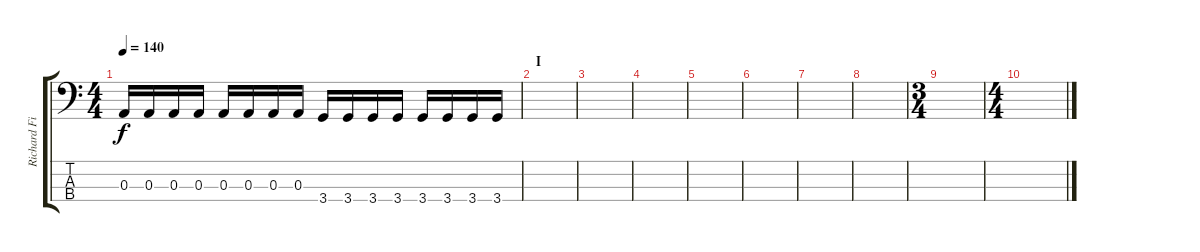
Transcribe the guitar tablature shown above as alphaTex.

\track ("Richard Filák" "Richard Fi") {instrument electricbassfinger}
\staff {score tabs}
\tuning (G2 D2 A1 E1) {hide}
\ts (4 4)
\tempo 140
\clef f4
\ks c
0.3.16{dy f} 0.3.16 0.3.16 0.3.16 0.3.16 0.3.16 0.3.16 0.3.16 3.4.16 3.4.16 3.4.16 3.4.16 3.4.16 3.4.16 3.4.16 3.4.16 |
\section ("" "I")
|
|
|
|
|
|
|
\ts (3 4)
|
\ts (4 4)
